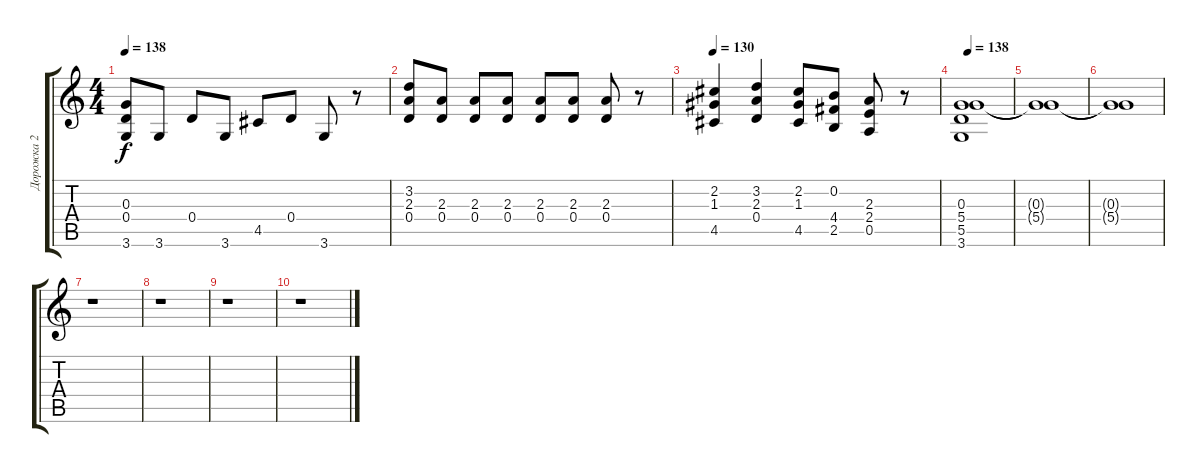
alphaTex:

\track ("Дорожка 2" "Дорожка 2") {instrument overdrivenguitar}
\staff {score tabs}
\tuning (E4 B3 G3 D3 A2 E2) {hide}
\ts (4 4)
\tempo 138
\clef g2
\ks c
(0.3{t} 0.4{t} 3.6{t}).8{dy f} 3.6.8 0.4.8 3.6.8 4.5.8 0.4.8 3.6.8 r.8 |
(3.2 2.3 0.4).8 (2.3 0.4).8 (2.3 0.4).8 (2.3 0.4).8 (2.3 0.4).8 (2.3 0.4).8 (2.3 0.4).8 r.8 |
\tempo 130
(2.2 1.3 4.5).4 (3.2 2.3 0.4).4 (2.2 1.3 4.5).8 (0.2 4.4 2.5).8 (2.3 2.4 0.5).8 r.8 |
\tempo 138
(0.3 5.4 5.5 3.6).1 |
(0.3{t} 5.4{t}).1 |
(0.3{t} 5.4{t}).1 |
r.1 |
r.1 |
r.1 |
r.1
